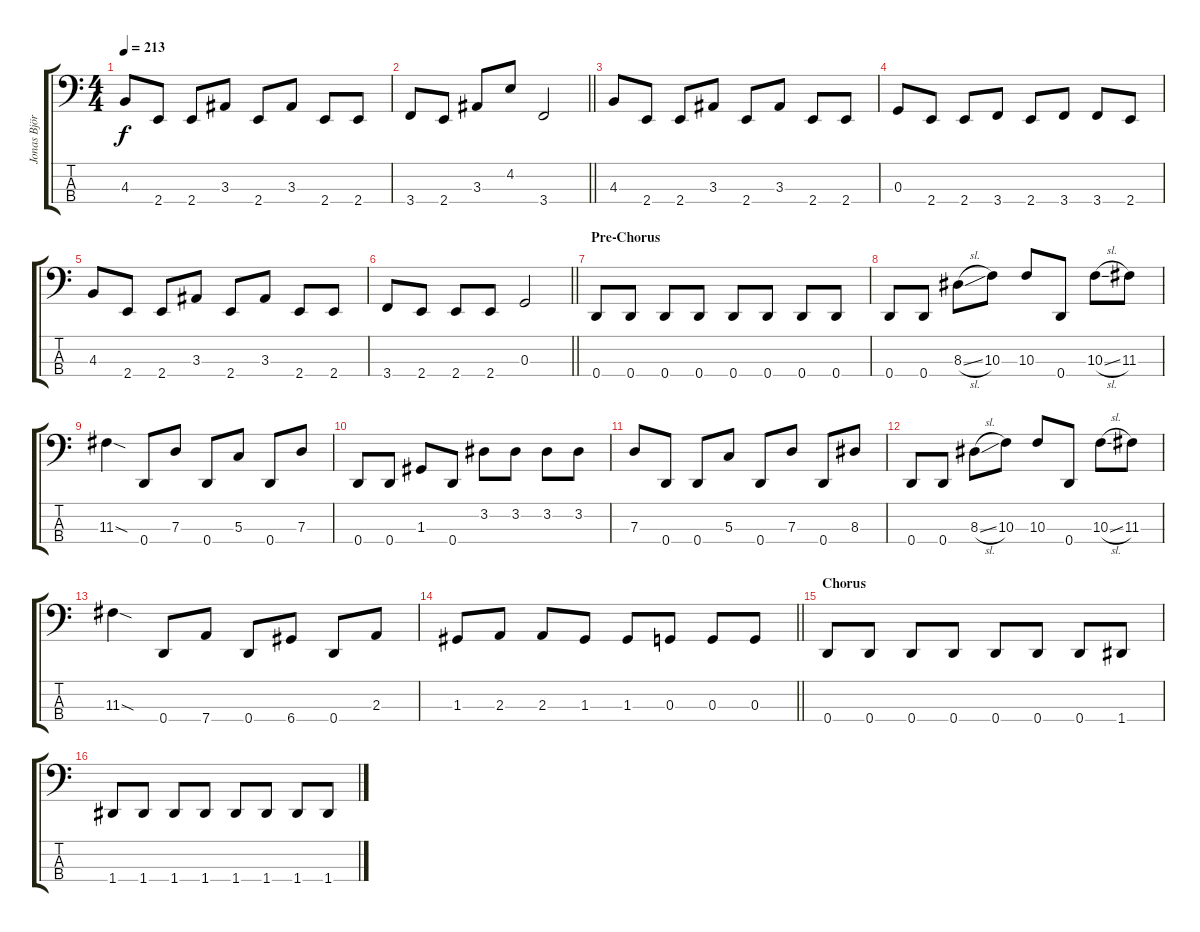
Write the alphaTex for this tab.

\track ("Jonas Björler" "Jonas Björ") {instrument electricbassfinger}
\staff {score tabs}
\tuning (F2 C2 G1 D1) {hide}
\ts (4 4)
\tempo 213
\clef f4
\ks c
4.3.8{dy f} 2.4.8 2.4.8 3.3.8 2.4.8 3.3.8 2.4.8 2.4.8 |
\barLineRight lightlight
3.4.8 2.4.8 3.3.8 4.2.8 3.4.2 |
\section ("" "")
4.3.8 2.4.8 2.4.8 3.3.8 2.4.8 3.3.8 2.4.8 2.4.8 |
0.3.8 2.4.8 2.4.8 3.4.8 2.4.8 3.4.8 3.4.8 2.4.8 |
4.3.8 2.4.8 2.4.8 3.3.8 2.4.8 3.3.8 2.4.8 2.4.8 |
\barLineRight lightlight
3.4.8 2.4.8 2.4.8 2.4.8 0.3.2 |
\section ("" "Pre-Chorus")
0.4.8 0.4.8 0.4.8 0.4.8 0.4.8 0.4.8 0.4.8 0.4.8 |
0.4.8 0.4.8 8.3{sl}.8 10.3.8 10.3.8 0.4.8 10.3{sl}.8 11.3.8 |
11.3{sod}.4 0.4.8 7.3.8 0.4.8 5.3.8 0.4.8 7.3.8 |
0.4.8 0.4.8 1.3.8 0.4.8 3.2.8 3.2.8 3.2.8 3.2.8 |
7.3.8 0.4.8 0.4.8 5.3.8 0.4.8 7.3.8 0.4.8 8.3.8 |
0.4.8 0.4.8 8.3{sl}.8 10.3.8 10.3.8 0.4.8 10.3{sl}.8 11.3.8 |
11.3{sod}.4 0.4.8 7.4.8 0.4.8 6.4.8 0.4.8 2.3.8 |
\barLineRight lightlight
1.3.8 2.3.8 2.3.8 1.3.8 1.3.8 0.3.8 0.3.8 0.3.8 |
\section ("" "Chorus")
0.4.8 0.4.8 0.4.8 0.4.8 0.4.8 0.4.8 0.4.8 1.4.8 |
1.4.8 1.4.8 1.4.8 1.4.8 1.4.8 1.4.8 1.4.8 1.4.8
